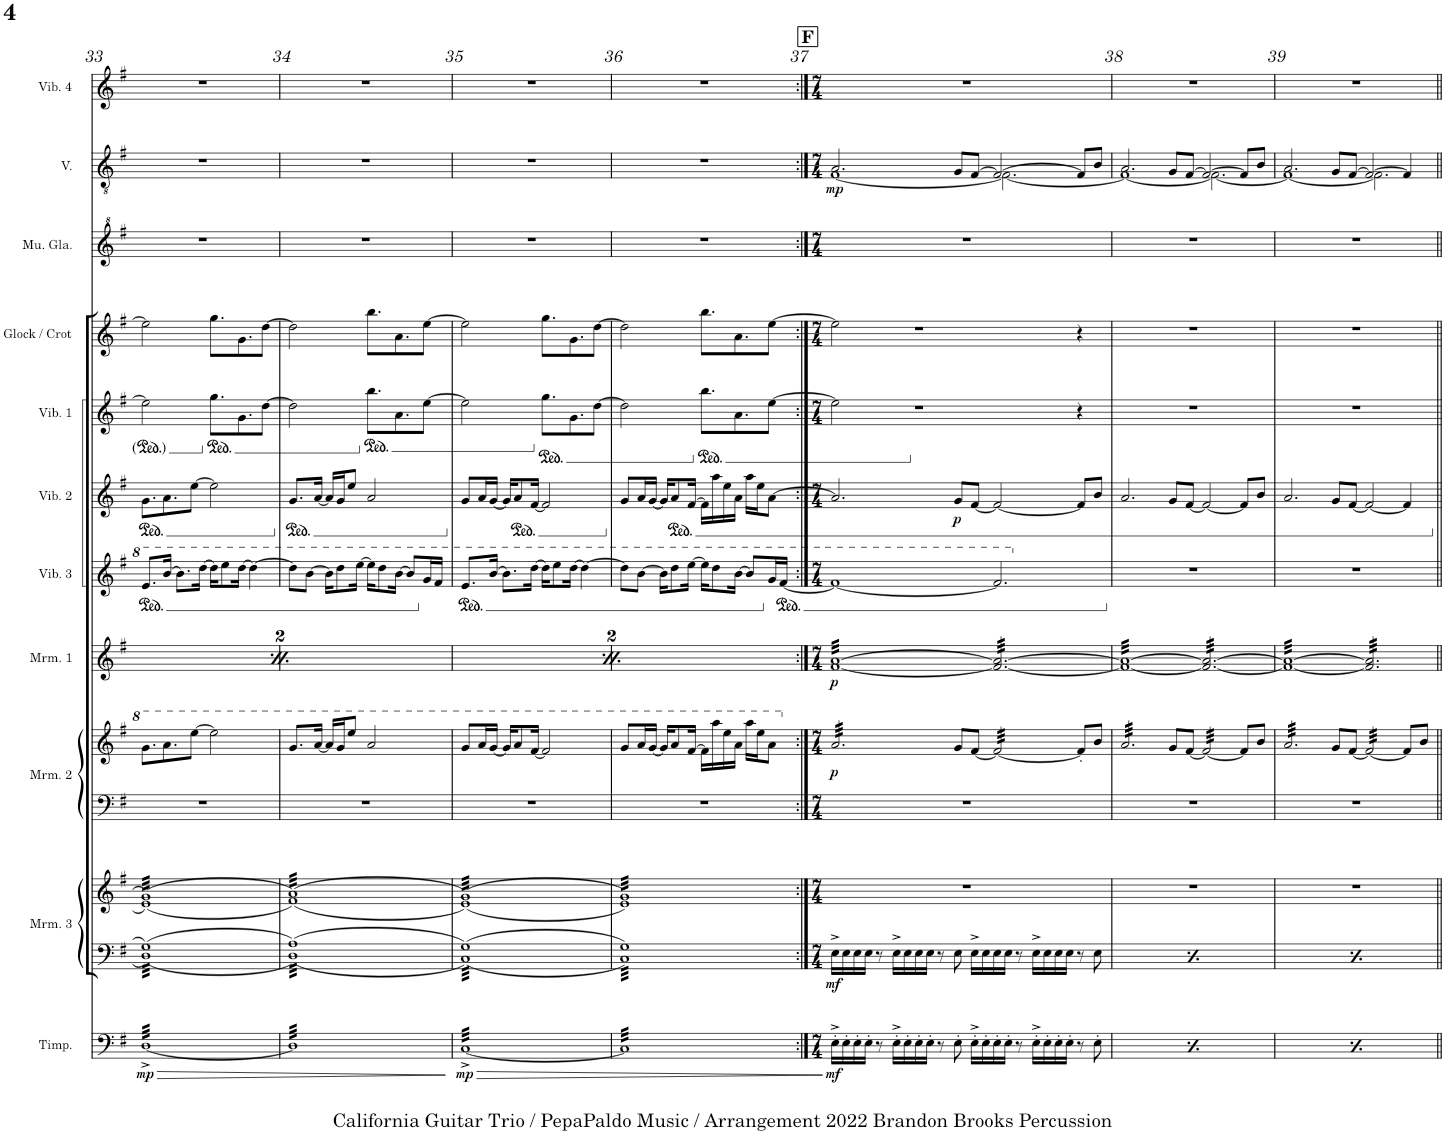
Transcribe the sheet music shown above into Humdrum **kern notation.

**kern	**dynam	**kern	**kern	**dynam	**kern	**kern	**dynam	**kern	**dynam	**kern	**kern	**dynam	**kern	**kern	**kern	**kern	**dynam	**kern
*part11	*part11	*part10	*part10	*part10	*part9	*part9	*part9	*part8	*part8	*part7	*part6	*part6	*part5	*part4	*part3	*part2	*part2	*part1
*staff13	*staff13	*staff12	*staff11	*staff11/12	*staff10	*staff9	*staff9/10	*staff8	*staff8	*staff7	*staff6	*staff6	*staff5	*staff4	*staff3	*staff2	*staff2	*staff1
*I"Timpani	*	*I"Marimba 3	*	*	*I"Marimba 2	*	*	*I"Marimba 1	*	*I"Vibraphone 3	*I"Vibraphone 2	*	*I"Vibraphone 1	*I"Glock / Crot	*I"Musical Glasses	*I"Voice	*	*I"Vibraphone 4
*I'Timp.	*	*I'Mrm. 3	*	*	*I'Mrm. 2	*	*	*I'Mrm. 1	*	*I'Vib. 3	*I'Vib. 2	*	*I'Vib. 1	*I'Glock / Crot	*I'Mu. Gla.	*I'V.	*	*I'Vib. 4
!!LO:PB:g=z
*clefF4	*	*clefF4	*clefG2	*	*clefF4	*clefG2	*	*clefG2	*	*clefG2	*clefG2	*	*clefG2	*clefG2	*clefG^2	*clefGv2	*	*clefG2
*	*	*	*	*	*	*	*	*	*	*	*	*	*	*Trd-14c-24	*	*	*	*
*k[f#]	*	*k[f#]	*k[f#]	*	*k[f#]	*k[f#]	*	*k[f#]	*	*k[f#]	*k[f#]	*	*k[f#]	*k[f#]	*k[f#]	*k[f#]	*	*k[f#]
*M4/4	*	*M4/4	*M4/4	*	*M4/4	*M4/4	*	*M4/4	*	*M4/4	*M4/4	*	*M4/4	*M4/4	*M4/4	*M4/4	*	*M4/4
=33	=33	=33	=33	=33	=33	=33	=33	=33	=33	=33	=33	=33	=33	=33	=33	=33	=33	=33
!	!LO:HP:b	!	!	!	!	!	!	!	!	!	!	!	!	!	!	!	!	!
!	!LO:DY:n=1:b	!	!	!	!	!	!	!	!LO:DY:b	!	!	!	!	!	!	!	!	!
*tremolo	*	*	*	*	*	*	*	*	*	*	*	*	*	*	*	*	*	*
*	*	*tremolo	*	*	*	*	*	*	*	*	*	*	*	*	*	*	*	*
*	*	*	*tremolo	*	*	*	*	*	*	*	*	*	*	*	*	*	*	*
[32D^LLL	> mp	32D 32GLLL	((>32e 32gLLL	.	1r	8.gg\L	.	16ee^>\LL	mf	8.ee/L	8.g\L	.	2ee\]	2ee\]	1r	1r	.	1r
32D^	.	32D 32G	((>32e 32g	.	.	.	.	.	.	.	.	.	.	.	.	.	.	.
32D^	.	32D 32G	((>32e 32g	.	.	.	.	16g\	.	.	.	.	.	.	.	.	.	.
32D^	.	32D 32G	((>32e 32g	.	.	.	.	.	.	.	.	.	.	.	.	.	.	.
32D^	.	32D 32G	((>32e 32g	.	.	.	.	16B\	.	.	.	.	.	.	.	.	.	.
32D^	.	32D 32G	((>32e 32g	.	.	.	.	.	.	.	.	.	.	.	.	.	.	.
32D^	.	32D 32G	((>32e 32g	.	.	8.aa\	.	16bb^>\JJ	.	[16bb/Jk	8.a\	.	.	.	.	.	.	.
32D^	.	32D 32G	((>32e 32g	.	.	.	.	.	.	.	.	.	.	.	.	.	.	.
32D^	.	32D 32G	((>32e 32g	.	.	.	.	16dd\LL	.	8.bb\L]	.	.	.	.	.	.	.	.
32D^	.	32D 32G	((>32e 32g	.	.	.	.	.	.	.	.	.	.	.	.	.	.	.
32D^	.	32D 32G	((>32e 32g	.	.	.	.	16f#\	.	.	.	.	.	.	.	.	.	.
32D^	.	32D 32G	((>32e 32g	.	.	.	.	.	.	.	.	.	.	.	.	.	.	.
32D^	.	32D 32G	((>32e 32g	.	.	[8eee\J	.	16dd\	.	.	[8ee\J	.	.	.	.	.	.	.
32D^	.	32D 32G	((>32e 32g	.	.	.	.	.	.	.	.	.	.	.	.	.	.	.
32D^	.	32D 32G	((>32e 32g	.	.	.	.	16ddd^\JJ	.	[16ddd\Jk	.	.	.	.	.	.	.	.
32D^	.	32D 32G	((>32e 32g	.	.	.	.	.	.	.	.	.	.	.	.	.	.	.
*	*	*	*	*	*	*	*	*	*	*	*	*	*ped	*	*	*	*	*
32D^	.	32D 32G	((>32e 32g	.	.	2eee\]	.	16dd\LL	.	16ddd\KL]	2ee\]	.	8.gg\L	8.gg\L	.	.	.	.
32D^	.	32D 32G	((>32e 32g	.	.	.	.	.	.	.	.	.	.	.	.	.	.	.
32D^	.	32D 32G	((>32e 32g	.	.	.	.	16eee^\	.	8eee\	.	.	.	.	.	.	.	.
32D^	.	32D 32G	((>32e 32g	.	.	.	.	.	.	.	.	.	.	.	.	.	.	.
32D^	.	32D 32G	((>32e 32g	.	.	.	.	16ee\	.	.	.	.	.	.	.	.	.	.
32D^	.	32D 32G	((>32e 32g	.	.	.	.	.	.	.	.	.	.	.	.	.	.	.
32D^	.	32D 32G	((>32e 32g	.	.	.	.	16ddd^\JJ	.	[16ddd\Jk	.	.	8.g\	8.g\	.	.	.	.
32D^	.	32D 32G	((>32e 32g	.	.	.	.	.	.	.	.	.	.	.	.	.	.	.
32D^	.	32D 32G	((>32e 32g	.	.	.	.	16dd/LL	.	4ddd\_	.	.	.	.	.	.	.	.
32D^	.	32D 32G	((>32e 32g	.	.	.	.	.	.	.	.	.	.	.	.	.	.	.
32D^	.	32D 32G	((>32e 32g	.	.	.	.	16ee/	.	.	.	.	.	.	.	.	.	.
32D^	.	32D 32G	((>32e 32g	.	.	.	.	.	.	.	.	.	.	.	.	.	.	.
32D^	.	32D 32G	((>32e 32g	.	.	.	.	16g/	.	.	.	.	[8dd\J	[8dd\J	.	.	.	.
32D^	.	32D 32G	((>32e 32g	.	.	.	.	.	.	.	.	.	.	.	.	.	.	.
32D^	.	32D 32G	((>32e 32g	.	.	.	.	16B/JJ	.	.	.	.	.	.	.	.	.	.
32D^JJJ	.	32D 32GJJJ	32e 32gJJJ	.	.	.	.	.	.	.	.	.	.	.	.	.	.	.
=34	=34	=34	=34	=34	=34	=34	=34	=34	=34	=34	=34	=34	=34	=34	=34	=34	=34	=34
32D]LLL	.	32D 32ALLL	(>(32f# 32a))LLL	.	1r	8.gg/L	.	16dd\LL	.	8ddd\L]	8.g/L	.	2dd\]	2dd\]	1r	1r	.	1r
32D	.	32D 32A	(>(32f# 32a))	.	.	.	.	.	.	.	.	.	.	.	.	.	.	.
32D	.	32D 32A	(>(32f# 32a))	.	.	.	.	16f#\	.	.	.	.	.	.	.	.	.	.
32D	.	32D 32A	(>(32f# 32a))	.	.	.	.	.	.	.	.	.	.	.	.	.	.	.
32D	.	32D 32A	(>(32f# 32a))	.	.	.	.	16bb^\	.	[8bb\J	.	.	.	.	.	.	.	.
32D	.	32D 32A	(>(32f# 32a))	.	.	.	.	.	.	.	.	.	.	.	.	.	.	.
32D	.	32D 32A	(>(32f# 32a))	.	.	[16aa/Jk	.	16dd\JJ	.	.	[16a/Jk	.	.	.	.	.	.	.
32D	.	32D 32A	(>(32f# 32a))	.	.	.	.	.	.	.	.	.	.	.	.	.	.	.
32D	.	32D 32A	(>(32f# 32a))	.	.	16aa/LL]	.	16f#\LL	.	16bb\KL]	16a/LL]	.	.	.	.	.	.	.
32D	.	32D 32A	(>(32f# 32a))	.	.	.	.	.	.	.	.	.	.	.	.	.	.	.
32D	.	32D 32A	(>(32f# 32a))	.	.	16gg/J	.	16ddd^\	.	8ddd\	16g/J	.	.	.	.	.	.	.
32D	.	32D 32A	(>(32f# 32a))	.	.	.	.	.	.	.	.	.	.	.	.	.	.	.
32D	.	32D 32A	(>(32f# 32a))	.	.	8eee/J	.	16dd\	.	.	8ee/J	.	.	.	.	.	.	.
32D	.	32D 32A	(>(32f# 32a))	.	.	.	.	.	.	.	.	.	.	.	.	.	.	.
32D	.	32D 32A	(>(32f# 32a))	.	.	.	.	16eee^\JJ	.	[16eee\Jk	.	.	.	.	.	.	.	.
32D	.	32D 32A	(>(32f# 32a))	.	.	.	.	.	.	.	.	.	.	.	.	.	.	.
*	*	*	*	*	*	*	*	*	*	*	*	*	*Xped	*	*	*	*	*
*	*	*	*	*	*	*	*	*	*	*	*	*	*ped	*	*	*	*	*
32D	.	32D 32A	(>(32f# 32a))	.	.	2aa/	.	16ee\LL	.	16eee\KL]	2a/	.	8.bb\L	8.bb\L	.	.	.	.
32D	.	32D 32A	(>(32f# 32a))	.	.	.	.	.	.	.	.	.	.	.	.	.	.	.
32D	.	32D 32A	(>(32f# 32a))	.	.	.	.	16ddd^\	.	8ddd\	.	.	.	.	.	.	.	.
32D	.	32D 32A	(>(32f# 32a))	.	.	.	.	.	.	.	.	.	.	.	.	.	.	.
32D	.	32D 32A	(>(32f# 32a))	.	.	.	.	16dd\	.	.	.	.	.	.	.	.	.	.
32D	.	32D 32A	(>(32f# 32a))	.	.	.	.	.	.	.	.	.	.	.	.	.	.	.
32D	.	32D 32A	(>(32f# 32a))	.	.	.	.	16bb^\JJ	.	[16bb\Jk	.	.	8.a\	8.a\	.	.	.	.
32D	.	32D 32A	(>(32f# 32a))	.	.	.	.	.	.	.	.	.	.	.	.	.	.	.
32D	.	32D 32A	(>(32f# 32a))	.	.	.	.	16dd\LL	.	8bb/L]	.	.	.	.	.	.	.	.
32D	.	32D 32A	(>(32f# 32a))	.	.	.	.	.	.	.	.	.	.	.	.	.	.	.
32D	.	32D 32A	(>(32f# 32a))	.	.	.	.	16f#\	.	.	.	.	.	.	.	.	.	.
32D	.	32D 32A	(>(32f# 32a))	.	.	.	.	.	.	.	.	.	.	.	.	.	.	.
*	*	*	*	*	*	*	*	*	*	*Xped	*	*	*	*	*	*	*	*
32D	.	32D 32A	(>(32f# 32a))	.	.	.	.	16gg^\	.	16gg/L	.	.	[8ee\J	[8ee\J	.	.	.	.
32D	.	32D 32A	(>(32f# 32a))	.	.	.	.	.	.	.	.	.	.	.	.	.	.	.
32D	.	32D 32A	(>(32f# 32a))	.	.	.	.	16ff#^\JJ	.	16ff#/JJ	.	.	.	.	.	.	.	.
32DJJJ	.	32D 32AJJJ	(32f# 32a))JJJ	.	.	.	.	.	.	.	.	.	.	.	.	.	.	.
.	]	.	.	.	.	.	.	.	.	.	.	.	.	.	.	.	.	.
=35	=35	=35	=35	=35	=35	=35	=35	=35	=35	=35	=35	=35	=35	=35	=35	=35	=35	=35
!	!LO:HP:b	!	!	!	!	!	!	!	!	!	!	!	!	!	!	!	!	!
!	!LO:DY:n=1:b	!	!	!	!	!	!	!	!LO:DY:b	!	!	!	!	!	!	!	!	!
[32C^LLL	> mp	32C 32GLLL	(>(32e 32g))LLL	.	1r	8gg/L	.	16ee^>\LL	mf	8.ee/L	8g/L	.	2ee\]	2ee\]	1r	1r	.	1r
32C^	.	32C 32G	(>(32e 32g))	.	.	.	.	.	.	.	.	.	.	.	.	.	.	.
32C^	.	32C 32G	(>(32e 32g))	.	.	.	.	16g\	.	.	.	.	.	.	.	.	.	.
32C^	.	32C 32G	(>(32e 32g))	.	.	.	.	.	.	.	.	.	.	.	.	.	.	.
32C^	.	32C 32G	(>(32e 32g))	.	.	16aa/L	.	16B\	.	.	16a/L	.	.	.	.	.	.	.
32C^	.	32C 32G	(>(32e 32g))	.	.	.	.	.	.	.	.	.	.	.	.	.	.	.
32C^	.	32C 32G	(>(32e 32g))	.	.	[16gg/JJ	.	16bb^>\JJ	.	[16bb/Jk	[16g/JJ	.	.	.	.	.	.	.
32C^	.	32C 32G	(>(32e 32g))	.	.	.	.	.	.	.	.	.	.	.	.	.	.	.
32C^	.	32C 32G	(>(32e 32g))	.	.	16gg/KL]	.	16dd\LL	.	8.bb\L]	16g/KL]	.	.	.	.	.	.	.
32C^	.	32C 32G	(>(32e 32g))	.	.	.	.	.	.	.	.	.	.	.	.	.	.	.
*	*	*	*	*	*	*	*	*	*	*	*ped	*	*	*	*	*	*	*
32C^	.	32C 32G	(>(32e 32g))	.	.	8aa/	.	16f#\	.	.	8a/	.	.	.	.	.	.	.
32C^	.	32C 32G	(>(32e 32g))	.	.	.	.	.	.	.	.	.	.	.	.	.	.	.
32C^	.	32C 32G	(>(32e 32g))	.	.	.	.	16dd\	.	.	.	.	.	.	.	.	.	.
32C^	.	32C 32G	(>(32e 32g))	.	.	.	.	.	.	.	.	.	.	.	.	.	.	.
32C^	.	32C 32G	(>(32e 32g))	.	.	[16ff#/Jk	.	16ddd^\JJ	.	[16ddd\Jk	[16f#/Jk	.	.	.	.	.	.	.
32C^	.	32C 32G	(>(32e 32g))	.	.	.	.	.	.	.	.	.	.	.	.	.	.	.
*	*	*	*	*	*	*	*	*	*	*	*	*	*Xped	*	*	*	*	*
*	*	*	*	*	*	*	*	*	*	*	*	*	*ped	*	*	*	*	*
32C^	.	32C 32G	(>(32e 32g))	.	.	2ff#/]	.	16dd\LL	.	16ddd\KL]	2f#/]	.	8.gg\L	8.gg\L	.	.	.	.
32C^	.	32C 32G	(>(32e 32g))	.	.	.	.	.	.	.	.	.	.	.	.	.	.	.
32C^	.	32C 32G	(>(32e 32g))	.	.	.	.	16eee^\	.	8eee\	.	.	.	.	.	.	.	.
32C^	.	32C 32G	(>(32e 32g))	.	.	.	.	.	.	.	.	.	.	.	.	.	.	.
32C^	.	32C 32G	(>(32e 32g))	.	.	.	.	16ee\	.	.	.	.	.	.	.	.	.	.
32C^	.	32C 32G	(>(32e 32g))	.	.	.	.	.	.	.	.	.	.	.	.	.	.	.
32C^	.	32C 32G	(>(32e 32g))	.	.	.	.	16ddd^\JJ	.	[16ddd\Jk	.	.	8.g\	8.g\	.	.	.	.
32C^	.	32C 32G	(>(32e 32g))	.	.	.	.	.	.	.	.	.	.	.	.	.	.	.
32C^	.	32C 32G	(>(32e 32g))	.	.	.	.	16dd/LL	.	4ddd\_	.	.	.	.	.	.	.	.
32C^	.	32C 32G	(>(32e 32g))	.	.	.	.	.	.	.	.	.	.	.	.	.	.	.
32C^	.	32C 32G	(>(32e 32g))	.	.	.	.	16ee/	.	.	.	.	.	.	.	.	.	.
32C^	.	32C 32G	(>(32e 32g))	.	.	.	.	.	.	.	.	.	.	.	.	.	.	.
32C^	.	32C 32G	(>(32e 32g))	.	.	.	.	16g/	.	.	.	.	[8dd\J	[8dd\J	.	.	.	.
32C^	.	32C 32G	(>(32e 32g))	.	.	.	.	.	.	.	.	.	.	.	.	.	.	.
32C^	.	32C 32G	(>(32e 32g))	.	.	.	.	16B/JJ	.	.	.	.	.	.	.	.	.	.
32C^JJJ	.	32C 32GJJJ	(32e 32g))JJJ	.	.	.	.	.	.	.	.	.	.	.	.	.	.	.
=36	=36	=36	=36	=36	=36	=36	=36	=36	=36	=36	=36	=36	=36	=36	=36	=36	=36	=36
32C]LLL	.	32C 32GLLL	32e 32g))LLL	.	1r	8gg/L	.	16dd\LL	.	8ddd\L]	8g/L	.	2dd\]	2dd\]	1r	1r	.	1r
32C	.	32C 32G	32e 32g))	.	.	.	.	.	.	.	.	.	.	.	.	.	.	.
32C	.	32C 32G	32e 32g))	.	.	.	.	16f#\	.	.	.	.	.	.	.	.	.	.
32C	.	32C 32G	32e 32g))	.	.	.	.	.	.	.	.	.	.	.	.	.	.	.
32C	.	32C 32G	32e 32g))	.	.	16aa/L	.	16bb^\	.	[8bb\J	16a/L	.	.	.	.	.	.	.
32C	.	32C 32G	32e 32g))	.	.	.	.	.	.	.	.	.	.	.	.	.	.	.
32C	.	32C 32G	32e 32g))	.	.	[16gg/JJ	.	16dd\JJ	.	.	[16g/JJ	.	.	.	.	.	.	.
32C	.	32C 32G	32e 32g))	.	.	.	.	.	.	.	.	.	.	.	.	.	.	.
32C	.	32C 32G	32e 32g))	.	.	16gg/KL]	.	16f#\LL	.	16bb\KL]	16g/KL]	.	.	.	.	.	.	.
32C	.	32C 32G	32e 32g))	.	.	.	.	.	.	.	.	.	.	.	.	.	.	.
*	*	*	*	*	*	*	*	*	*	*	*ped	*	*	*	*	*	*	*
32C	.	32C 32G	32e 32g))	.	.	8aa/	.	16ddd^\	.	8ddd\	8a/	.	.	.	.	.	.	.
32C	.	32C 32G	32e 32g))	.	.	.	.	.	.	.	.	.	.	.	.	.	.	.
32C	.	32C 32G	32e 32g))	.	.	.	.	16dd\	.	.	.	.	.	.	.	.	.	.
32C	.	32C 32G	32e 32g))	.	.	.	.	.	.	.	.	.	.	.	.	.	.	.
32C	.	32C 32G	32e 32g))	.	.	[16ff#/Jk	.	16eee^\JJ	.	[16eee\Jk	[16f#/Jk	.	.	.	.	.	.	.
32C	.	32C 32G	32e 32g))	.	.	.	.	.	.	.	.	.	.	.	.	.	.	.
*	*	*	*	*	*	*	*	*	*	*	*	*	*Xped	*	*	*	*	*
*	*	*	*	*	*	*	*	*	*	*	*	*	*ped	*	*	*	*	*
32C	.	32C 32G	32e 32g))	.	.	16ff#\LL]	.	16ee\LL	.	16eee\KL]	16f#\LL]	.	8.bb\L	8.bb\L	.	.	.	.
32C	.	32C 32G	32e 32g))	.	.	.	.	.	.	.	.	.	.	.	.	.	.	.
32C	.	32C 32G	32e 32g))	.	.	16aaa\	.	16ddd^\	.	8ddd\	16aa\	.	.	.	.	.	.	.
32C	.	32C 32G	32e 32g))	.	.	.	.	.	.	.	.	.	.	.	.	.	.	.
32C	.	32C 32G	32e 32g))	.	.	16eee\	.	16dd\	.	.	16ee\	.	.	.	.	.	.	.
32C	.	32C 32G	32e 32g))	.	.	.	.	.	.	.	.	.	.	.	.	.	.	.
32C	.	32C 32G	32e 32g))	.	.	16aa\JJ	.	16bb^\JJ	.	[16bb\Jk	16a\JJ	.	8.a\	8.a\	.	.	.	.
32C	.	32C 32G	32e 32g))	.	.	.	.	.	.	.	.	.	.	.	.	.	.	.
32C	.	32C 32G	32e 32g))	.	.	16aaa\LL	.	16dd\LL	.	8bb/L]	16aa\LL	.	.	.	.	.	.	.
32C	.	32C 32G	32e 32g))	.	.	.	.	.	.	.	.	.	.	.	.	.	.	.
32C	.	32C 32G	32e 32g))	.	.	16eee\J	.	16f#\	.	.	16ee\J	.	.	.	.	.	.	.
32C	.	32C 32G	32e 32g))	.	.	.	.	.	.	.	.	.	.	.	.	.	.	.
*	*	*	*	*	*	*	*	*	*	*Xped	*	*	*	*	*	*	*	*
32C	.	32C 32G	32e 32g))	.	.	8aa\J	.	16gg^\	.	16gg/L	[8a\J	.	[8ee\J	[8ee\J	.	.	.	.
32C	.	32C 32G	32e 32g))	.	.	.	.	.	.	.	.	.	.	.	.	.	.	.
32C	.	32C 32G	32e 32g))	.	.	.	.	16ff#^\JJ	.	[16ff#/JJ	.	.	.	.	.	.	.	.
32CJJJ	.	32C 32GJJJ	32e 32g))JJJ	.	.	.	.	.	.	.	.	.	.	.	.	.	.	.
*	*	*	*Xtremolo	*	*	*	*	*	*	*	*	*	*	*	*	*	*	*
*	*	*Xtremolo	*	*	*	*	*	*	*	*	*	*	*	*	*	*	*	*
*Xtremolo	*	*	*	*	*	*	*	*	*	*	*	*	*	*	*	*	*	*
.	]	.	.	.	.	.	.	.	.	.	.	.	.	.	.	.	.	.
!!LO:REH:place=s1:a:B:cj:fs=14:t=F
=37:|!	=37:|!	=37:|!	=37:|!	=37:|!	=37:|!	=37:|!	=37:|!	=37:|!	=37:|!	=37:|!	=37:|!	=37:|!	=37:|!	=37:|!	=37:|!	=37:|!	=37:|!	=37:|!
*M7/4	*	*M7/4	*M7/4	*	*M7/4	*M7/4	*	*M7/4	*	*M7/4	*M7/4	*	*M7/4	*M7/4	*M7/4	*M7/4	*	*M7/4
*	*	*	*	*	*	*	*	*	*	*	*	*	*	*	*	*^	*	*
!	!LO:DY:b	!	!	!LO:DY:b=2	!	!	!LO:DY:b	!	!LO:DY:b	!	!	!	!	!	!	!	!	!LO:DY:b	!
*	*	*	*	*	*	*tremolo	*	*	*	*	*	*	*	*	*	*	*	*	*
*	*	*	*	*	*	*	*	*tremolo	*	*	*	*	*	*	*	*	*	*	*
16E'^\LL	mf	16E^\LL	1..r	mf	1..r	32a/LLL	p	[32f# [32aLLL	p	1ff#_	2.a/]	.	2ee\]	2ee\]	1..r	2.A/	[1F#	mp	1..r
.	.	.	.	.	.	32a/	.	32f# 32a	.	.	.	.	.	.	.	.	.	.	.
16E'\	.	16E\	.	.	.	32a/	.	32f# 32a	.	.	.	.	.	.	.	.	.	.	.
.	.	.	.	.	.	32a/	.	32f# 32a	.	.	.	.	.	.	.	.	.	.	.
16E'\	.	16E\	.	.	.	32a/	.	32f# 32a	.	.	.	.	.	.	.	.	.	.	.
.	.	.	.	.	.	32a/	.	32f# 32a	.	.	.	.	.	.	.	.	.	.	.
16E'\JJ	.	16E\JJ	.	.	.	32a/	.	32f# 32a	.	.	.	.	.	.	.	.	.	.	.
.	.	.	.	.	.	32a/	.	32f# 32a	.	.	.	.	.	.	.	.	.	.	.
8r	.	8r	.	.	.	32a/	.	32f# 32a	.	.	.	.	.	.	.	.	.	.	.
.	.	.	.	.	.	32a/	.	32f# 32a	.	.	.	.	.	.	.	.	.	.	.
.	.	.	.	.	.	32a/	.	32f# 32a	.	.	.	.	.	.	.	.	.	.	.
.	.	.	.	.	.	32a/	.	32f# 32a	.	.	.	.	.	.	.	.	.	.	.
16E'^\LL	.	16E^\LL	.	.	.	32a/	.	32f# 32a	.	.	.	.	.	.	.	.	.	.	.
.	.	.	.	.	.	32a/	.	32f# 32a	.	.	.	.	.	.	.	.	.	.	.
16E'\	.	16E\	.	.	.	32a/	.	32f# 32a	.	.	.	.	.	.	.	.	.	.	.
.	.	.	.	.	.	32a/	.	32f# 32a	.	.	.	.	.	.	.	.	.	.	.
*	*	*	*	*	*	*	*	*	*	*	*	*	*Xped	*	*	*	*	*	*
16E'\	.	16E\	.	.	.	32a/	.	32f# 32a	.	.	.	.	1r	1r	.	.	.	.	.
.	.	.	.	.	.	32a/	.	32f# 32a	.	.	.	.	.	.	.	.	.	.	.
16E'\JJ	.	16E\JJ	.	.	.	32a/	.	32f# 32a	.	.	.	.	.	.	.	.	.	.	.
.	.	.	.	.	.	32a/	.	32f# 32a	.	.	.	.	.	.	.	.	.	.	.
8r	.	8r	.	.	.	32a/	.	32f# 32a	.	.	.	.	.	.	.	.	.	.	.
.	.	.	.	.	.	32a/	.	32f# 32a	.	.	.	.	.	.	.	.	.	.	.
.	.	.	.	.	.	32a/	.	32f# 32a	.	.	.	.	.	.	.	.	.	.	.
.	.	.	.	.	.	32a/JJJ	.	32f# 32a	.	.	.	.	.	.	.	.	.	.	.
*	*	*	*	*	*	*Xtremolo	*	*	*	*	*	*	*	*	*	*	*	*	*
!	!	!	!	!	!	!	!	!	!	!	!	!LO:DY:b	!	!	!	!	!	!	!
8E'\	.	8E\	.	.	.	8g/L	.	32f# 32a	.	.	8g/L	p	.	.	.	8G/L	.	.	.
.	.	.	.	.	.	.	.	32f# 32a	.	.	.	.	.	.	.	.	.	.	.
.	.	.	.	.	.	.	.	32f# 32a	.	.	.	.	.	.	.	.	.	.	.
.	.	.	.	.	.	.	.	32f# 32a	.	.	.	.	.	.	.	.	.	.	.
16E'^\LL	.	16E^\LL	.	.	.	[8f#/J	.	32f# 32a	.	.	[8f#/J	.	.	.	.	[8F#/J	.	.	.
.	.	.	.	.	.	.	.	32f# 32a	.	.	.	.	.	.	.	.	.	.	.
16E'\	.	16E\	.	.	.	.	.	32f# 32a	.	.	.	.	.	.	.	.	.	.	.
.	.	.	.	.	.	.	.	32f# 32aJJJ	.	.	.	.	.	.	.	.	.	.	.
*	*	*	*	*	*	*tremolo	*	*	*	*	*	*	*	*	*	*	*	*	*
16E'\	.	16E\	.	.	.	32f#/LLL	.	32f#/ 32a/LLL	.	2.ff#/]	2f#/_	.	.	.	.	2F#/_	2.F#\_	.	.
.	.	.	.	.	.	32f#/	.	32f#/ 32a/	.	.	.	.	.	.	.	.	.	.	.
16E'\JJ	.	16E\JJ	.	.	.	32f#/	.	32f#/ 32a/	.	.	.	.	.	.	.	.	.	.	.
.	.	.	.	.	.	32f#/	.	32f#/ 32a/	.	.	.	.	.	.	.	.	.	.	.
8r	.	8r	.	.	.	32f#/	.	32f#/ 32a/	.	.	.	.	.	.	.	.	.	.	.
.	.	.	.	.	.	32f#/	.	32f#/ 32a/	.	.	.	.	.	.	.	.	.	.	.
.	.	.	.	.	.	32f#/	.	32f#/ 32a/	.	.	.	.	.	.	.	.	.	.	.
.	.	.	.	.	.	32f#/	.	32f#/ 32a/	.	.	.	.	.	.	.	.	.	.	.
16E'^\LL	.	16E^\LL	.	.	.	32f#/	.	32f#/ 32a/	.	.	.	.	.	.	.	.	.	.	.
.	.	.	.	.	.	32f#/	.	32f#/ 32a/	.	.	.	.	.	.	.	.	.	.	.
16E'\	.	16E\	.	.	.	32f#/	.	32f#/ 32a/	.	.	.	.	.	.	.	.	.	.	.
.	.	.	.	.	.	32f#/	.	32f#/ 32a/	.	.	.	.	.	.	.	.	.	.	.
16E'\	.	16E\	.	.	.	32f#/	.	32f#/ 32a/	.	.	.	.	.	.	.	.	.	.	.
.	.	.	.	.	.	32f#/	.	32f#/ 32a/	.	.	.	.	.	.	.	.	.	.	.
16E'\JJ	.	16E\JJ	.	.	.	32f#/	.	32f#/ 32a/	.	.	.	.	.	.	.	.	.	.	.
.	.	.	.	.	.	32f#/JJJ	.	32f#/ 32a/	.	.	.	.	.	.	.	.	.	.	.
*	*	*	*	*	*	*Xtremolo	*	*	*	*	*	*	*	*	*	*	*	*	*
8r	.	8r	.	.	.	8f#'/L]	.	32f#/ 32a/	.	.	8f#/L]	.	4r	4r	.	8F#/L]	.	.	.
.	.	.	.	.	.	.	.	32f#/ 32a/	.	.	.	.	.	.	.	.	.	.	.
.	.	.	.	.	.	.	.	32f#/ 32a/	.	.	.	.	.	.	.	.	.	.	.
.	.	.	.	.	.	.	.	32f#/ 32a/	.	.	.	.	.	.	.	.	.	.	.
8E'\	.	8E\	.	.	.	8b/J	.	32f#/ 32a/	.	.	8b/J	.	.	.	.	8B/J	.	.	.
.	.	.	.	.	.	.	.	32f#/ 32a/	.	.	.	.	.	.	.	.	.	.	.
.	.	.	.	.	.	.	.	32f#/ 32a/	.	.	.	.	.	.	.	.	.	.	.
.	.	.	.	.	.	.	.	32f#/ 32a/JJJ	.	.	.	.	.	.	.	.	.	.	.
=38	=38	=38	=38	=38	=38	=38	=38	=38	=38	=38	=38	=38	=38	=38	=38	=38	=38	=38	=38
!	!LO:DY:b	!	!	!LO:DY:b=2	!	!	!	!	!	!	!	!	!	!	!	!	!	!	!
*	*	*	*	*	*	*tremolo	*	*	*	*	*	*	*	*	*	*	*	*	*
16E'^\LL	mf	16E^\LL	1..r	mf	1..r	32a/LLL	.	32f# 32aLLL	.	1..r	2.a/	.	1..r	1..r	1..r	2.A/	1F#_	.	1..r
.	.	.	.	.	.	32a/	.	32f# 32a	.	.	.	.	.	.	.	.	.	.	.
16E'\	.	16E\	.	.	.	32a/	.	32f# 32a	.	.	.	.	.	.	.	.	.	.	.
.	.	.	.	.	.	32a/	.	32f# 32a	.	.	.	.	.	.	.	.	.	.	.
16E'\	.	16E\	.	.	.	32a/	.	32f# 32a	.	.	.	.	.	.	.	.	.	.	.
.	.	.	.	.	.	32a/	.	32f# 32a	.	.	.	.	.	.	.	.	.	.	.
16E'\JJ	.	16E\JJ	.	.	.	32a/	.	32f# 32a	.	.	.	.	.	.	.	.	.	.	.
.	.	.	.	.	.	32a/	.	32f# 32a	.	.	.	.	.	.	.	.	.	.	.
8r	.	8r	.	.	.	32a/	.	32f# 32a	.	.	.	.	.	.	.	.	.	.	.
.	.	.	.	.	.	32a/	.	32f# 32a	.	.	.	.	.	.	.	.	.	.	.
.	.	.	.	.	.	32a/	.	32f# 32a	.	.	.	.	.	.	.	.	.	.	.
.	.	.	.	.	.	32a/	.	32f# 32a	.	.	.	.	.	.	.	.	.	.	.
16E'^\LL	.	16E^\LL	.	.	.	32a/	.	32f# 32a	.	.	.	.	.	.	.	.	.	.	.
.	.	.	.	.	.	32a/	.	32f# 32a	.	.	.	.	.	.	.	.	.	.	.
16E'\	.	16E\	.	.	.	32a/	.	32f# 32a	.	.	.	.	.	.	.	.	.	.	.
.	.	.	.	.	.	32a/	.	32f# 32a	.	.	.	.	.	.	.	.	.	.	.
16E'\	.	16E\	.	.	.	32a/	.	32f# 32a	.	.	.	.	.	.	.	.	.	.	.
.	.	.	.	.	.	32a/	.	32f# 32a	.	.	.	.	.	.	.	.	.	.	.
16E'\JJ	.	16E\JJ	.	.	.	32a/	.	32f# 32a	.	.	.	.	.	.	.	.	.	.	.
.	.	.	.	.	.	32a/	.	32f# 32a	.	.	.	.	.	.	.	.	.	.	.
8r	.	8r	.	.	.	32a/	.	32f# 32a	.	.	.	.	.	.	.	.	.	.	.
.	.	.	.	.	.	32a/	.	32f# 32a	.	.	.	.	.	.	.	.	.	.	.
.	.	.	.	.	.	32a/	.	32f# 32a	.	.	.	.	.	.	.	.	.	.	.
.	.	.	.	.	.	32a/JJJ	.	32f# 32a	.	.	.	.	.	.	.	.	.	.	.
*	*	*	*	*	*	*Xtremolo	*	*	*	*	*	*	*	*	*	*	*	*	*
8E'\	.	8E\	.	.	.	8g/L	.	32f# 32a	.	.	8g/L	.	.	.	.	8G/L	.	.	.
.	.	.	.	.	.	.	.	32f# 32a	.	.	.	.	.	.	.	.	.	.	.
.	.	.	.	.	.	.	.	32f# 32a	.	.	.	.	.	.	.	.	.	.	.
.	.	.	.	.	.	.	.	32f# 32a	.	.	.	.	.	.	.	.	.	.	.
16E'^\LL	.	16E^\LL	.	.	.	[8f#/J	.	32f# 32a	.	.	[8f#/J	.	.	.	.	[8F#/J	.	.	.
.	.	.	.	.	.	.	.	32f# 32a	.	.	.	.	.	.	.	.	.	.	.
16E'\	.	16E\	.	.	.	.	.	32f# 32a	.	.	.	.	.	.	.	.	.	.	.
.	.	.	.	.	.	.	.	32f# 32aJJJ	.	.	.	.	.	.	.	.	.	.	.
*	*	*	*	*	*	*tremolo	*	*	*	*	*	*	*	*	*	*	*	*	*
16E'\	.	16E\	.	.	.	32f#/LLL	.	32f#/ 32a/LLL	.	.	2f#/_	.	.	.	.	2F#/_	2.F#\_	.	.
.	.	.	.	.	.	32f#/	.	32f#/ 32a/	.	.	.	.	.	.	.	.	.	.	.
16E'\JJ	.	16E\JJ	.	.	.	32f#/	.	32f#/ 32a/	.	.	.	.	.	.	.	.	.	.	.
.	.	.	.	.	.	32f#/	.	32f#/ 32a/	.	.	.	.	.	.	.	.	.	.	.
8r	.	8r	.	.	.	32f#/	.	32f#/ 32a/	.	.	.	.	.	.	.	.	.	.	.
.	.	.	.	.	.	32f#/	.	32f#/ 32a/	.	.	.	.	.	.	.	.	.	.	.
.	.	.	.	.	.	32f#/	.	32f#/ 32a/	.	.	.	.	.	.	.	.	.	.	.
.	.	.	.	.	.	32f#/	.	32f#/ 32a/	.	.	.	.	.	.	.	.	.	.	.
16E'^\LL	.	16E^\LL	.	.	.	32f#/	.	32f#/ 32a/	.	.	.	.	.	.	.	.	.	.	.
.	.	.	.	.	.	32f#/	.	32f#/ 32a/	.	.	.	.	.	.	.	.	.	.	.
16E'\	.	16E\	.	.	.	32f#/	.	32f#/ 32a/	.	.	.	.	.	.	.	.	.	.	.
.	.	.	.	.	.	32f#/	.	32f#/ 32a/	.	.	.	.	.	.	.	.	.	.	.
16E'\	.	16E\	.	.	.	32f#/	.	32f#/ 32a/	.	.	.	.	.	.	.	.	.	.	.
.	.	.	.	.	.	32f#/	.	32f#/ 32a/	.	.	.	.	.	.	.	.	.	.	.
16E'\JJ	.	16E\JJ	.	.	.	32f#/	.	32f#/ 32a/	.	.	.	.	.	.	.	.	.	.	.
.	.	.	.	.	.	32f#/JJJ	.	32f#/ 32a/	.	.	.	.	.	.	.	.	.	.	.
*	*	*	*	*	*	*Xtremolo	*	*	*	*	*	*	*	*	*	*	*	*	*
8r	.	8r	.	.	.	8f#/L]	.	32f#/ 32a/	.	.	8f#/L]	.	.	.	.	8F#/L]	.	.	.
.	.	.	.	.	.	.	.	32f#/ 32a/	.	.	.	.	.	.	.	.	.	.	.
.	.	.	.	.	.	.	.	32f#/ 32a/	.	.	.	.	.	.	.	.	.	.	.
.	.	.	.	.	.	.	.	32f#/ 32a/	.	.	.	.	.	.	.	.	.	.	.
8E'\	.	8E\	.	.	.	8b/J	.	32f#/ 32a/	.	.	8b/J	.	.	.	.	8B/J	.	.	.
.	.	.	.	.	.	.	.	32f#/ 32a/	.	.	.	.	.	.	.	.	.	.	.
.	.	.	.	.	.	.	.	32f#/ 32a/	.	.	.	.	.	.	.	.	.	.	.
.	.	.	.	.	.	.	.	32f#/ 32a/JJJ	.	.	.	.	.	.	.	.	.	.	.
=39	=39	=39	=39	=39	=39	=39	=39	=39	=39	=39	=39	=39	=39	=39	=39	=39	=39	=39	=39
!	!LO:DY:b	!	!	!LO:DY:b=2	!	!	!	!	!	!	!	!	!	!	!	!	!	!	!
*	*	*	*	*	*	*tremolo	*	*	*	*	*	*	*	*	*	*	*	*	*
16E'^\LL	mf	16E^\LL	1..r	mf	1..r	32a/LLL	.	32f# 32aLLL	.	1..r	2.a/	.	1..r	1..r	1..r	2.A/	1F#_	.	1..r
.	.	.	.	.	.	32a/	.	32f# 32a	.	.	.	.	.	.	.	.	.	.	.
16E'\	.	16E\	.	.	.	32a/	.	32f# 32a	.	.	.	.	.	.	.	.	.	.	.
.	.	.	.	.	.	32a/	.	32f# 32a	.	.	.	.	.	.	.	.	.	.	.
16E'\	.	16E\	.	.	.	32a/	.	32f# 32a	.	.	.	.	.	.	.	.	.	.	.
.	.	.	.	.	.	32a/	.	32f# 32a	.	.	.	.	.	.	.	.	.	.	.
16E'\JJ	.	16E\JJ	.	.	.	32a/	.	32f# 32a	.	.	.	.	.	.	.	.	.	.	.
.	.	.	.	.	.	32a/	.	32f# 32a	.	.	.	.	.	.	.	.	.	.	.
8r	.	8r	.	.	.	32a/	.	32f# 32a	.	.	.	.	.	.	.	.	.	.	.
.	.	.	.	.	.	32a/	.	32f# 32a	.	.	.	.	.	.	.	.	.	.	.
.	.	.	.	.	.	32a/	.	32f# 32a	.	.	.	.	.	.	.	.	.	.	.
.	.	.	.	.	.	32a/	.	32f# 32a	.	.	.	.	.	.	.	.	.	.	.
16E'^\LL	.	16E^\LL	.	.	.	32a/	.	32f# 32a	.	.	.	.	.	.	.	.	.	.	.
.	.	.	.	.	.	32a/	.	32f# 32a	.	.	.	.	.	.	.	.	.	.	.
16E'\	.	16E\	.	.	.	32a/	.	32f# 32a	.	.	.	.	.	.	.	.	.	.	.
.	.	.	.	.	.	32a/	.	32f# 32a	.	.	.	.	.	.	.	.	.	.	.
16E'\	.	16E\	.	.	.	32a/	.	32f# 32a	.	.	.	.	.	.	.	.	.	.	.
.	.	.	.	.	.	32a/	.	32f# 32a	.	.	.	.	.	.	.	.	.	.	.
16E'\JJ	.	16E\JJ	.	.	.	32a/	.	32f# 32a	.	.	.	.	.	.	.	.	.	.	.
.	.	.	.	.	.	32a/	.	32f# 32a	.	.	.	.	.	.	.	.	.	.	.
8r	.	8r	.	.	.	32a/	.	32f# 32a	.	.	.	.	.	.	.	.	.	.	.
.	.	.	.	.	.	32a/	.	32f# 32a	.	.	.	.	.	.	.	.	.	.	.
.	.	.	.	.	.	32a/	.	32f# 32a	.	.	.	.	.	.	.	.	.	.	.
.	.	.	.	.	.	32a/JJJ	.	32f# 32a	.	.	.	.	.	.	.	.	.	.	.
*	*	*	*	*	*	*Xtremolo	*	*	*	*	*	*	*	*	*	*	*	*	*
8E'\	.	8E\	.	.	.	8g/L	.	32f# 32a	.	.	8g/L	.	.	.	.	8G/L	.	.	.
.	.	.	.	.	.	.	.	32f# 32a	.	.	.	.	.	.	.	.	.	.	.
.	.	.	.	.	.	.	.	32f# 32a	.	.	.	.	.	.	.	.	.	.	.
.	.	.	.	.	.	.	.	32f# 32a	.	.	.	.	.	.	.	.	.	.	.
16E'^\LL	.	16E^\LL	.	.	.	[8f#/J	.	32f# 32a	.	.	[8f#/J	.	.	.	.	[8F#/J	.	.	.
.	.	.	.	.	.	.	.	32f# 32a	.	.	.	.	.	.	.	.	.	.	.
16E'\	.	16E\	.	.	.	.	.	32f# 32a	.	.	.	.	.	.	.	.	.	.	.
.	.	.	.	.	.	.	.	32f# 32aJJJ	.	.	.	.	.	.	.	.	.	.	.
*	*	*	*	*	*	*tremolo	*	*	*	*	*	*	*	*	*	*	*	*	*
16E'\	.	16E\	.	.	.	32f#/LLL	.	32f#/] 32a/]LLL	.	.	2f#/_	.	.	.	.	2F#/_	2.F#\]	.	.
.	.	.	.	.	.	32f#/	.	32f#/ 32a/	.	.	.	.	.	.	.	.	.	.	.
16E'\JJ	.	16E\JJ	.	.	.	32f#/	.	32f#/ 32a/	.	.	.	.	.	.	.	.	.	.	.
.	.	.	.	.	.	32f#/	.	32f#/ 32a/	.	.	.	.	.	.	.	.	.	.	.
8r	.	8r	.	.	.	32f#/	.	32f#/ 32a/	.	.	.	.	.	.	.	.	.	.	.
.	.	.	.	.	.	32f#/	.	32f#/ 32a/	.	.	.	.	.	.	.	.	.	.	.
.	.	.	.	.	.	32f#/	.	32f#/ 32a/	.	.	.	.	.	.	.	.	.	.	.
.	.	.	.	.	.	32f#/	.	32f#/ 32a/	.	.	.	.	.	.	.	.	.	.	.
16E'^\LL	.	16E^\LL	.	.	.	32f#/	.	32f#/ 32a/	.	.	.	.	.	.	.	.	.	.	.
.	.	.	.	.	.	32f#/	.	32f#/ 32a/	.	.	.	.	.	.	.	.	.	.	.
16E'\	.	16E\	.	.	.	32f#/	.	32f#/ 32a/	.	.	.	.	.	.	.	.	.	.	.
.	.	.	.	.	.	32f#/	.	32f#/ 32a/	.	.	.	.	.	.	.	.	.	.	.
16E'\	.	16E\	.	.	.	32f#/	.	32f#/ 32a/	.	.	.	.	.	.	.	.	.	.	.
.	.	.	.	.	.	32f#/	.	32f#/ 32a/	.	.	.	.	.	.	.	.	.	.	.
16E'\JJ	.	16E\JJ	.	.	.	32f#/	.	32f#/ 32a/	.	.	.	.	.	.	.	.	.	.	.
.	.	.	.	.	.	32f#/JJJ	.	32f#/ 32a/	.	.	.	.	.	.	.	.	.	.	.
*	*	*	*	*	*	*Xtremolo	*	*	*	*	*	*	*	*	*	*	*	*	*
8r	.	8r	.	.	.	8f#/L]	.	32f#/ 32a/	.	.	4f#/]	.	.	.	.	4F#/]	.	.	.
.	.	.	.	.	.	.	.	32f#/ 32a/	.	.	.	.	.	.	.	.	.	.	.
.	.	.	.	.	.	.	.	32f#/ 32a/	.	.	.	.	.	.	.	.	.	.	.
.	.	.	.	.	.	.	.	32f#/ 32a/	.	.	.	.	.	.	.	.	.	.	.
8E'\	.	8E\	.	.	.	8b/J	.	32f#/ 32a/	.	.	.	.	.	.	.	.	.	.	.
.	.	.	.	.	.	.	.	32f#/ 32a/	.	.	.	.	.	.	.	.	.	.	.
.	.	.	.	.	.	.	.	32f#/ 32a/	.	.	.	.	.	.	.	.	.	.	.
.	.	.	.	.	.	.	.	32f#/ 32a/JJJ	.	.	.	.	.	.	.	.	.	.	.
*	*	*	*	*	*	*	*	*Xtremolo	*	*	*	*	*	*	*	*	*	*	*
*	*	*	*	*	*	*	*	*	*	*	*	*	*	*	*	*v	*v	*	*
=||	=||	=||	=||	=||	=||	=||	=||	=||	=||	=||	=||	=||	=||	=||	=||	=||	=||	=||
*-	*-	*-	*-	*-	*-	*-	*-	*-	*-	*-	*-	*-	*-	*-	*-	*-	*-	*-
